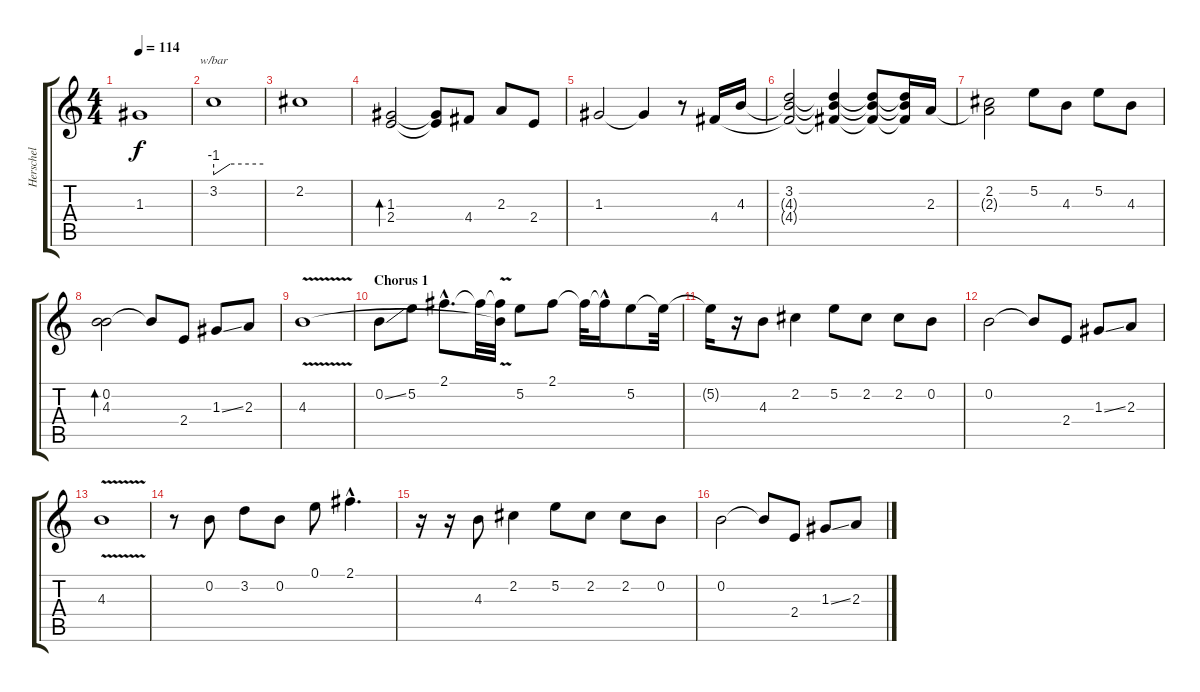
\track ("Herschel" "Herschel") {instrument electricguitarjazz}
\staff {score tabs}
\tuning (E4 B3 G3 D3 A2 E2) {hide}
\ts (4 4)
\tempo 114
\clef g2
\ks c
1.3.1{dy f} |
3.2.1{tbe (custom default 0 -4 20 0 60 0)} |
2.2.1 |
(1.3 2.4).2{bd 240} (1.3{t} 2.4{t}).8 4.4.8 2.3.8 2.4.8 |
1.3.2 1.3{t}.4 r.8 4.4.16 4.3.16 |
(3.2 4.3{t} 4.4{t}).2 (3.2{t} 4.3{t} 4.4{t}).4 (3.2{t} 4.3{t} 4.4{t}).8 (3.2{t} 4.3{t} 4.4{t}).16 2.3.16 |
(2.2 2.3{t}).2 5.2.8 4.3.8 5.2.8 4.3.8 |
(0.2 4.3).2{bd 240} 4.3{t}.8 2.4.8 1.3{ss}.8 2.3.8 |
4.3{v}.1 |
\section ("" "Chorus 1")
0.2{ss}.8 5.2.8 2.1{hac}.8{d} 2.1{t}.32 (2.1{t} 4.3{t}).32 5.2.8 2.1.8 2.1{t}.32 2.1{hac t}.16 5.2.8 5.2{t}.32 |
5.2{t}.16 r.16 4.3.8 2.2.4 5.2.8 2.2.8 2.2.8 0.2.8 |
0.2.2 0.2{t}.8 2.4.8 1.3{ss}.8 2.3.8 |
4.3{v}.1 |
r.8 0.2.8 3.2.8 0.2.8 0.1.8 2.1{hac}.4{d} |
r.16 r.16 4.3.8 2.2.4 5.2.8 2.2.8 2.2.8 0.2.8 |
0.2.2 0.2{t}.8 2.4.8 1.3{ss}.8 2.3.8
